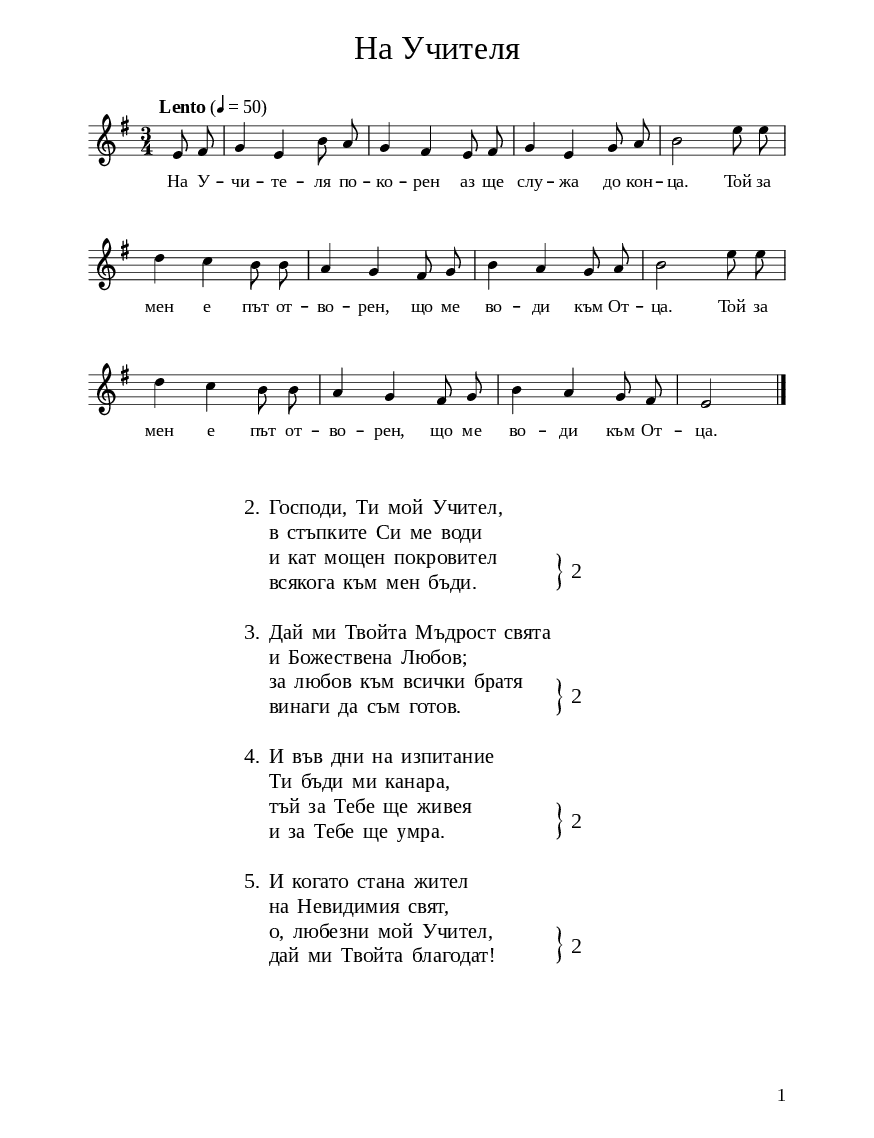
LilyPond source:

\version "2.24.3"

% include paper part and global functions
\include "include/globals.ily"

"rightBraces037" = \markup {
  \column {
    % repeat braces
    \translate #'(0 . -5.6 )
    \right-brace #18

    \translate #'(0 . -10.2 )
    \right-brace #18

    \translate #'(0 . -10.2 )
    \right-brace #18

    \translate #'(0 . -10.2 )
    \right-brace #18

  }
  \column {
    % repeat numbers
    \translate #'(0 . -6.2 )
    2

    \translate #'(0 . -12 )
    2

    \translate #'(0 . -12 )
    2

    \translate #'(0 . -12.1 )
    2
  }
}

\bookpart {
  \label #'ref037
  \tocItem \markup "На Учителя"
  \include "include/bookpart-paper.ily"
  \score {
    \include "include/score-layout.ily"

    \new Voice \absolute {
      \clef treble
      \key e \minor
      \time 3/4
      \tempoFunc "Lento" 4 "50"
      \autoBeamOff
      \partial 4
      \autoBeamOff
      e'8 fis'8 | g'4 e'4 b'8 a'8 | g'4 fis'4 e'8 fis'8 | g'4 e'4 g'8 a'8 |  b'2 e''8  e''8 \break
      d''4 c''4 b'8 b'8 | a'4 g'4 fis'8 g'8 | b'4 a'4 g'8 a'8 | b'2 e''8 e''8 \break
      | d''4 c''4 b'8 b'8 | a'4 g'4 fis'8 g'8 | b'4 a'4 g'8 fis'8 | e'2 \bar "|."\break
    }

    \addlyrics {
      На У --  чи -- те -- ля по -- ко -- рен аз ще слу -- жа
      до кон -- ца. Той за мен е път от -- во --
      рен, що ме во -- ди към От -- ца. Той за мен
      е път от -- во -- рен, що ме во -- ди към От -- ца.
    }

    \header {
      title = \titleFunc "На Учителя" "Na Učitelja"
    }

    \midi{}

  } % score



  \markup \fontsize #bgCoupletFontSize {
    \hspace #15
    \override #`(baseline-skip . ,bgCoupletBaselineSkip)
    \column {
      \line { 2.  Господи, Ти мой Учител, }
      \line {   "   " в стъпките Си ме води }
      \line {   "   " и кат мощен покровител }
      \line {   "   " всякога към мен бъди. }
      \line { " " }
      \line { 3. Дай ми Твойта Мъдрост свята }
      \line {   "   " и Божествена Любов; }
      \line {   "   " за любов към всички братя }
      \line {   "   " винаги да съм готов. }
      \line { " " }
      \line { 4. И във дни на изпитание }
      \line {   "   " Ти бъди ми канара, }
      \line {   "   " тъй за Тебе ще живея }
      \line {   "   " и за Тебе ще умра. }
      \line { " " }
      \line { 5. И когато стана жител }
      \line {   "   " на Невидимия свят, }
      \line {   "   " о, любезни мой Учител,  }
      \line {   "   " дай ми Твойта благодат! }
    }
    \"rightBraces037"

  } % markup
  

} % bookpart
